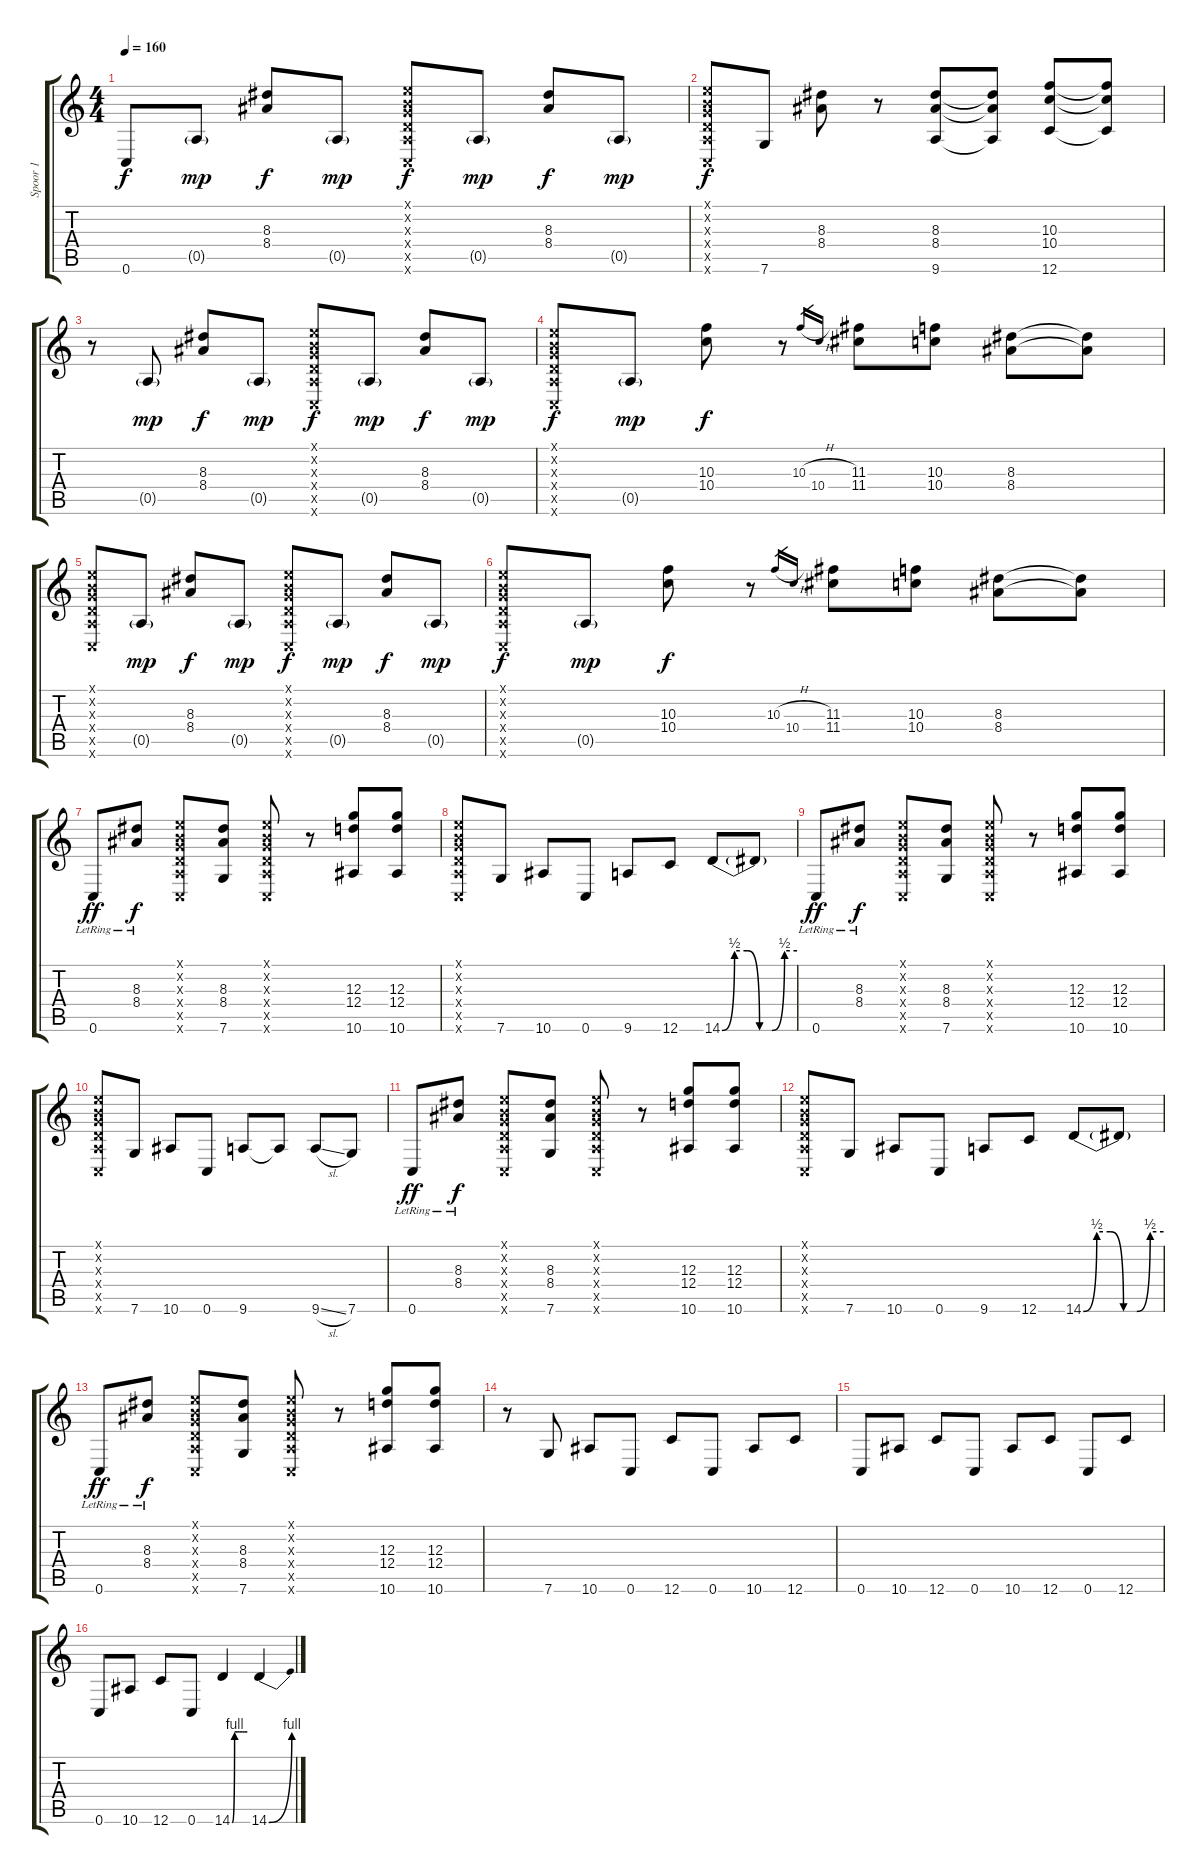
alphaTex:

\track ("Spoor 1" "Spoor 1") {instrument acousticguitarsteel}
\staff {score tabs}
\tuning (E4 B3 G3 D3 A2 C2) {hide}
\ts (4 4)
\tempo 160
\clef g2
\ks c
0.6.8{dy f} 0.5{g}.8{dy mp} (8.3 8.4).8{dy f} 0.5{g}.8{dy mp} (0.1{x} 0.2{x} 0.3{x} 0.4{x} 0.5{x} 0.6{x}).8{dy f} 0.5{g}.8{dy mp} (8.3 8.4).8{dy f} 0.5{g}.8{dy mp} |
(0.1{x} 0.2{x} 0.3{x} 0.4{x} 0.5{x} 0.6{x}).8{dy f} 7.6.8 (8.3 8.4).8 r.8 (8.3 8.4 9.6).8 (8.3{t} 8.4{t} 9.6{t}).8 (10.3 10.4 12.6).8 (10.3{t} 10.4{t} 12.6{t}).8 |
r.8 0.5{g}.8{dy mp} (8.3 8.4).8{dy f} 0.5{g}.8{dy mp} (0.1{x} 0.2{x} 0.3{x} 0.4{x} 0.5{x} 0.6{x}).8{dy f} 0.5{g}.8{dy mp} (8.3 8.4).8{dy f} 0.5{g}.8{dy mp} |
(0.1{x} 0.2{x} 0.3{x} 0.4{x} 0.5{x} 0.6{x}).8{dy f} 0.5{g}.8{dy mp} (10.3 10.4).8{dy f} r.8 10.3{h}.16{gr} 10.4.16{gr} (11.3 11.4).8 (10.3 10.4).8 (8.3 8.4).8 (8.3{t} 8.4{t}).8 |
(0.1{x} 0.2{x} 0.3{x} 0.4{x} 0.5{x} 0.6{x}).8 0.5{g}.8{dy mp} (8.3 8.4).8{dy f} 0.5{g}.8{dy mp} (0.1{x} 0.2{x} 0.3{x} 0.4{x} 0.5{x} 0.6{x}).8{dy f} 0.5{g}.8{dy mp} (8.3 8.4).8{dy f} 0.5{g}.8{dy mp} |
(0.1{x} 0.2{x} 0.3{x} 0.4{x} 0.5{x} 0.6{x}).8{dy f} 0.5{g}.8{dy mp} (10.3 10.4).8{dy f} r.8 10.3{h}.16{gr} 10.4.16{gr} (11.3 11.4).8 (10.3 10.4).8 (8.3 8.4).8 (8.3{t} 8.4{t}).8 |
0.6{lr}.8{dy ff} (8.3{lr} 8.4{lr}).8{dy f} (0.1{x} 0.2{x} 0.3{x} 0.4{x} 0.5{x} 0.6{x}).8 (8.3 8.4 7.6).8 (0.1{x} 0.2{x} 0.3{x} 0.4{x} 0.5{x} 0.6{x}).8 r.8 (12.3 12.4 10.6).8 (12.3 12.4 10.6).8 |
(0.1{x} 0.2{x} 0.3{x} 0.4{x} 0.5{x} 0.6{x}).8 7.6.8 10.6.8 0.6.8 9.6.8 12.6.8 14.6{be (custom 0 0 10 2 20 2 30 0 40 0 50 2 60 2)}.8 14.6{t}.8 |
0.6{lr}.8{dy ff} (8.3{lr} 8.4{lr}).8{dy f} (0.1{x} 0.2{x} 0.3{x} 0.4{x} 0.5{x} 0.6{x}).8 (8.3 8.4 7.6).8 (0.1{x} 0.2{x} 0.3{x} 0.4{x} 0.5{x} 0.6{x}).8 r.8 (12.3 12.4 10.6).8 (12.3 12.4 10.6).8 |
(0.1{x} 0.2{x} 0.3{x} 0.4{x} 0.5{x} 0.6{x}).8 7.6.8 10.6.8 0.6.8 9.6.8 9.6{t}.8 9.6{sl}.8 7.6.8 |
0.6{lr}.8{dy ff} (8.3{lr} 8.4{lr}).8{dy f} (0.1{x} 0.2{x} 0.3{x} 0.4{x} 0.5{x} 0.6{x}).8 (8.3 8.4 7.6).8 (0.1{x} 0.2{x} 0.3{x} 0.4{x} 0.5{x} 0.6{x}).8 r.8 (12.3 12.4 10.6).8 (12.3 12.4 10.6).8 |
(0.1{x} 0.2{x} 0.3{x} 0.4{x} 0.5{x} 0.6{x}).8 7.6.8 10.6.8 0.6.8 9.6.8 12.6.8 14.6{be (custom 0 0 10 2 20 2 30 0 40 0 50 2 60 2)}.8 14.6{t}.8 |
0.6{lr}.8{dy ff} (8.3{lr} 8.4{lr}).8{dy f} (0.1{x} 0.2{x} 0.3{x} 0.4{x} 0.5{x} 0.6{x}).8 (8.3 8.4 7.6).8 (0.1{x} 0.2{x} 0.3{x} 0.4{x} 0.5{x} 0.6{x}).8 r.8 (12.3 12.4 10.6).8 (12.3 12.4 10.6).8 |
r.8 7.6.8 10.6.8 0.6.8 12.6.8 0.6.8 10.6.8 12.6.8 |
0.6.8 10.6.8 12.6.8 0.6.8 10.6.8 12.6.8 0.6.8 12.6.8 |
0.6.8 10.6.8 12.6.8 0.6.8 14.6{be (custom 0 0 10 4 20 4 30 4 40 4 50 4 60 4)}.4 14.6{be (bend 0 0 60 4)}.4
